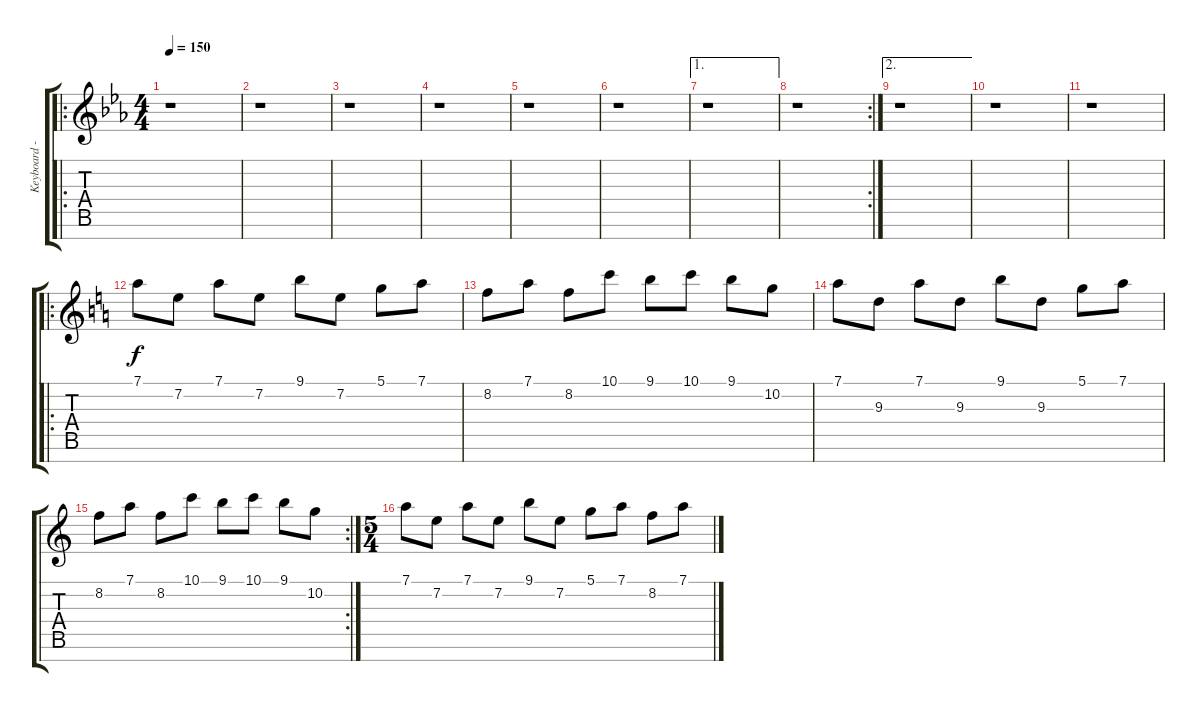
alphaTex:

\track ("Keyboard - Leads" "Keyboard -") {instrument lead2sawtooth}
\staff {score tabs}
\tuning (D5 A4 F4 C4 G3 D3 A2) {hide}
\ro
\ts (4 4)
\tempo 150
\clef g2
\ks cminor
r.1{dy f instrument lead2sawtooth} |
r.1 |
r.1 |
r.1 |
r.1 |
r.1 |
\ae 1
r.1 |
\rc 2
r.1 |
\ae 2
r.1 |
r.1 |
r.1 |
\ro
\ks aminor
7.1.8{volume 10 instrument fx4atmosphere} 7.2.8 7.1.8 7.2.8 9.1.8 7.2.8 5.1.8 7.1.8 |
8.2.8 7.1.8 8.2.8 10.1.8 9.1.8 10.1.8 9.1.8 10.2.8 |
7.1.8{instrument fx4atmosphere} 9.3.8 7.1.8 9.3.8 9.1.8 9.3.8 5.1.8 7.1.8 |
\rc 2
8.2.8 7.1.8 8.2.8 10.1.8 9.1.8 10.1.8 9.1.8 10.2.8 |
\ts (5 4)
7.1.8{instrument fx4atmosphere} 7.2.8 7.1.8 7.2.8 9.1.8 7.2.8 5.1.8 7.1.8 8.2.8 7.1.8
